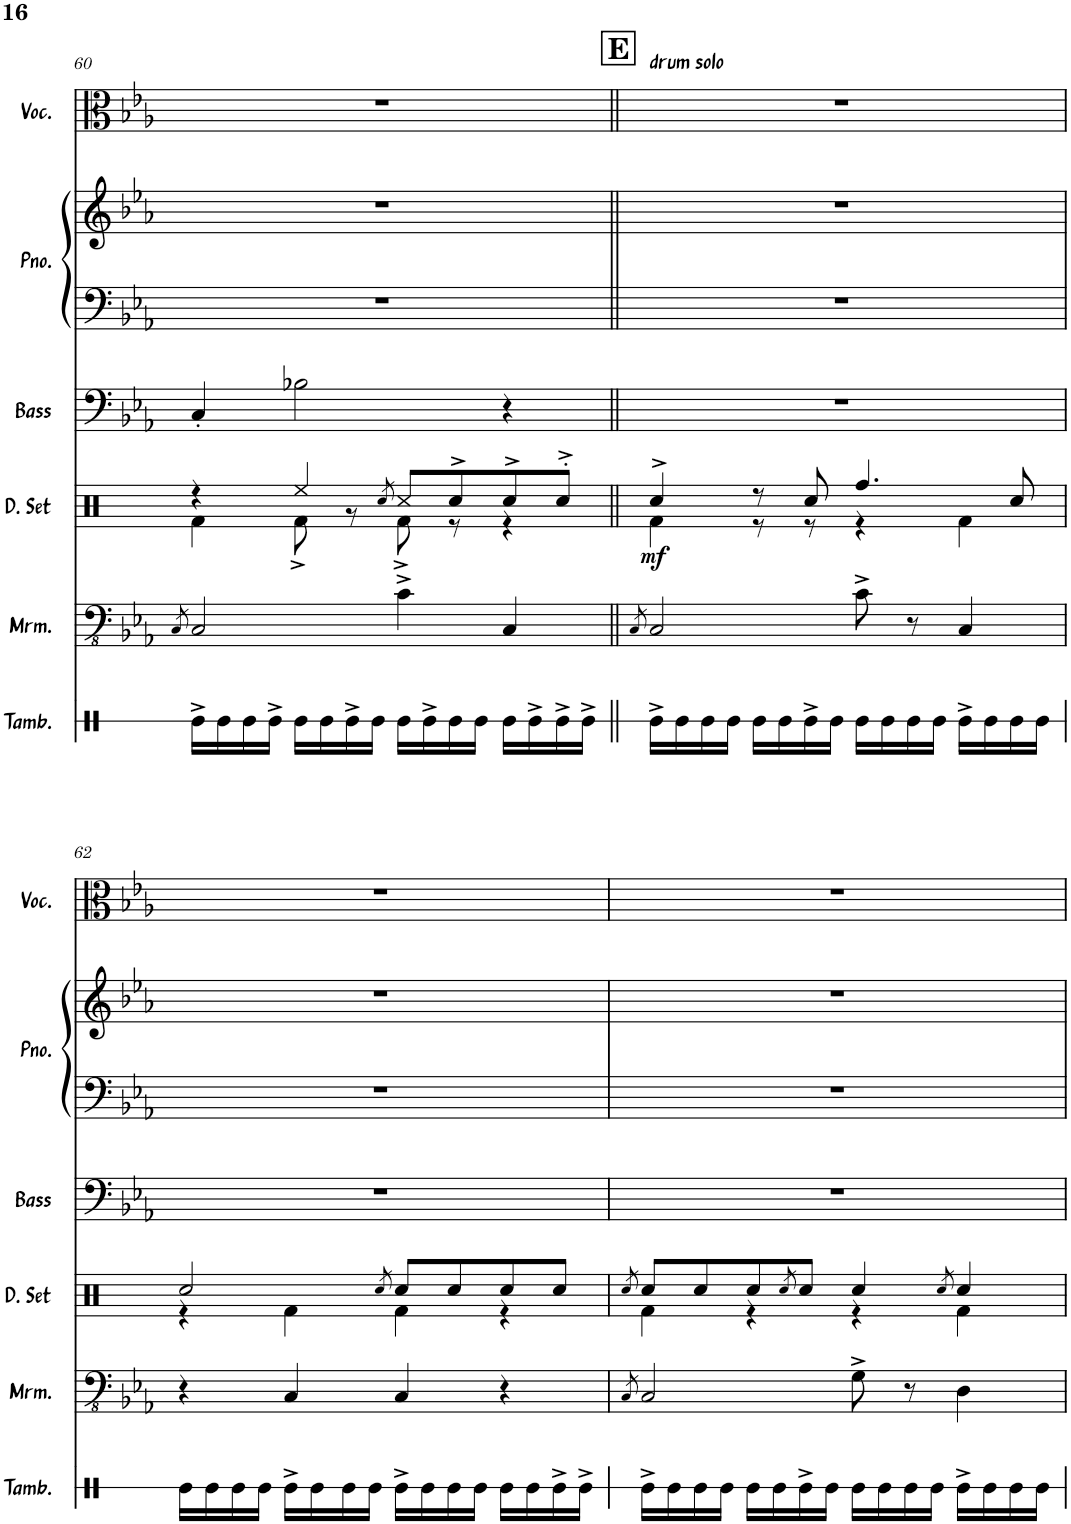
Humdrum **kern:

**kern	**kern	**kern	**dynam	**kern	**kern	**kern	**kern
*part6	*part5	*part4	*part4	*part3	*part2	*part2	*part1
*staff7	*staff6	*staff5	*staff5	*staff4	*staff3	*staff2	*staff1
*I"Tambourine	*I"Marimba	*I"Drumset	*	*I"Acoustic Bass	*I"Piano	*	*I"Vocals
*I'Tamb.	*I'Mrm.	*I'D. Set	*	*I'Bass	*I'Pno.	*	*I'Voc.
!!LO:PB:g=z
*clefX	*clefFv4	*clefX	*	*clefF4	*clefF4	*clefG2	*clefC3
*	*	*	*	*Trd7c12	*	*	*
*k[]	*k[b-e-a-]	*k[]	*	*k[b-e-a-]	*k[b-e-a-]	*k[b-e-a-]	*k[b-e-a-]
*M4/4	*M4/4	*M4/4	*	*M4/4	*M4/4	*M4/4	*M4/4
=60	=60	=60	=60	=60	=60	=60	=60
.	8qCC/	.	.	.	.	.	.
*	*	*^	*	*	*	*	*
16Re^\LL	2CC/	4r	4Rf\	.	4C'/	1r	1r	1r
16Re\	.	.	.	.	.	.	.	.
16Re\	.	.	.	.	.	.	.	.
16Re^\JJ	.	.	.	.	.	.	.	.
16Re\LL	.	4Ree/	8Rf^\	.	2B-X\	.	.	.
16Re\	.	.	.	.	.	.	.	.
16Re^\	.	.	8r	.	.	.	.	.
16Re\JJ	.	.	.	.	.	.	.	.
.	.	8qRcc/	.	.	.	.	.	.
16Re\LL	4C^\	8Rcc/L	8Rf^\	.	.	.	.	.
16Re^\	.	.	.	.	.	.	.	.
16Re\	.	8Rcc^/	8r	.	.	.	.	.
16Re\JJ	.	.	.	.	.	.	.	.
16Re\LL	4CC/	8Rcc^/	4r	.	4r	.	.	.
16Re^\	.	.	.	.	.	.	.	.
16Re^\	.	8Rcc'^/J	.	.	.	.	.	.
16Re^\JJ	.	.	.	.	.	.	.	.
!!LO:REH:place=s1:a:B:cj:fs=14:t=E
=61||	=61||	=61||	=61||	=61||	=61||	=61||	=61||	=61||
.	8qCC/	.	.	.	.	.	.	.
!	!	!	!	!	!	!	!	!LO:TX:a:t=drum solo
!	!	!	!	!LO:DY:b	!	!	!	!
16Re^\LL	2CC/	4Rcc^/	4Rf\	mf	1r	1r	1r	1r
16Re\	.	.	.	.	.	.	.	.
16Re\	.	.	.	.	.	.	.	.
16Re\JJ	.	.	.	.	.	.	.	.
16Re\LL	.	8r	8r	.	.	.	.	.
16Re\	.	.	.	.	.	.	.	.
16Re^\	.	8Rcc/	8r	.	.	.	.	.
16Re\JJ	.	.	.	.	.	.	.	.
16Re\LL	8C^\	4.Rff/	4r	.	.	.	.	.
16Re\	.	.	.	.	.	.	.	.
16Re\	8r	.	.	.	.	.	.	.
16Re\JJ	.	.	.	.	.	.	.	.
16Re^\LL	4CC/	.	4Rf\	.	.	.	.	.
16Re\	.	.	.	.	.	.	.	.
16Re\	.	8Rcc/	.	.	.	.	.	.
16Re\JJ	.	.	.	.	.	.	.	.
!!LO:LB:g=z
=62	=62	=62	=62	=62	=62	=62	=62	=62
16Re\LL	4r	2Rcc/	4r	.	1r	1r	1r	1r
16Re\	.	.	.	.	.	.	.	.
16Re\	.	.	.	.	.	.	.	.
16Re\JJ	.	.	.	.	.	.	.	.
16Re^\LL	4CC/	.	4Rf\	.	.	.	.	.
16Re\	.	.	.	.	.	.	.	.
16Re\	.	.	.	.	.	.	.	.
16Re\JJ	.	.	.	.	.	.	.	.
.	.	8qRcc/	.	.	.	.	.	.
16Re^\LL	4CC/	8Rcc/L	4Rf\	.	.	.	.	.
16Re\	.	.	.	.	.	.	.	.
16Re\	.	8Rcc/	.	.	.	.	.	.
16Re\JJ	.	.	.	.	.	.	.	.
16Re\LL	4r	8Rcc/	4r	.	.	.	.	.
16Re\	.	.	.	.	.	.	.	.
16Re^\	.	8Rcc/J	.	.	.	.	.	.
16Re^\JJ	.	.	.	.	.	.	.	.
=63	=63	=63	=63	=63	=63	=63	=63	=63
.	8qCC/	8qRcc/	.	.	.	.	.	.
16Re^\LL	2CC/	8Rcc/L	4Rf\	.	1r	1r	1r	1r
16Re\	.	.	.	.	.	.	.	.
16Re\	.	8Rcc/	.	.	.	.	.	.
16Re\JJ	.	.	.	.	.	.	.	.
16Re\LL	.	8Rcc/	4r	.	.	.	.	.
16Re\	.	.	.	.	.	.	.	.
.	.	8qRcc/	.	.	.	.	.	.
16Re^\	.	8Rcc/J	.	.	.	.	.	.
16Re\JJ	.	.	.	.	.	.	.	.
16Re\LL	8GG^\	4Rcc/	4r	.	.	.	.	.
16Re\	.	.	.	.	.	.	.	.
16Re\	8r	.	.	.	.	.	.	.
16Re\JJ	.	.	.	.	.	.	.	.
.	.	8qRcc/	.	.	.	.	.	.
16Re^\LL	4DD\	4Rcc/	4Rf\	.	.	.	.	.
16Re\	.	.	.	.	.	.	.	.
16Re\	.	.	.	.	.	.	.	.
16Re\JJ	.	.	.	.	.	.	.	.
*	*	*v	*v	*	*	*	*	*
=	=	=	=	=	=	=	=
*-	*-	*-	*-	*-	*-	*-	*-
